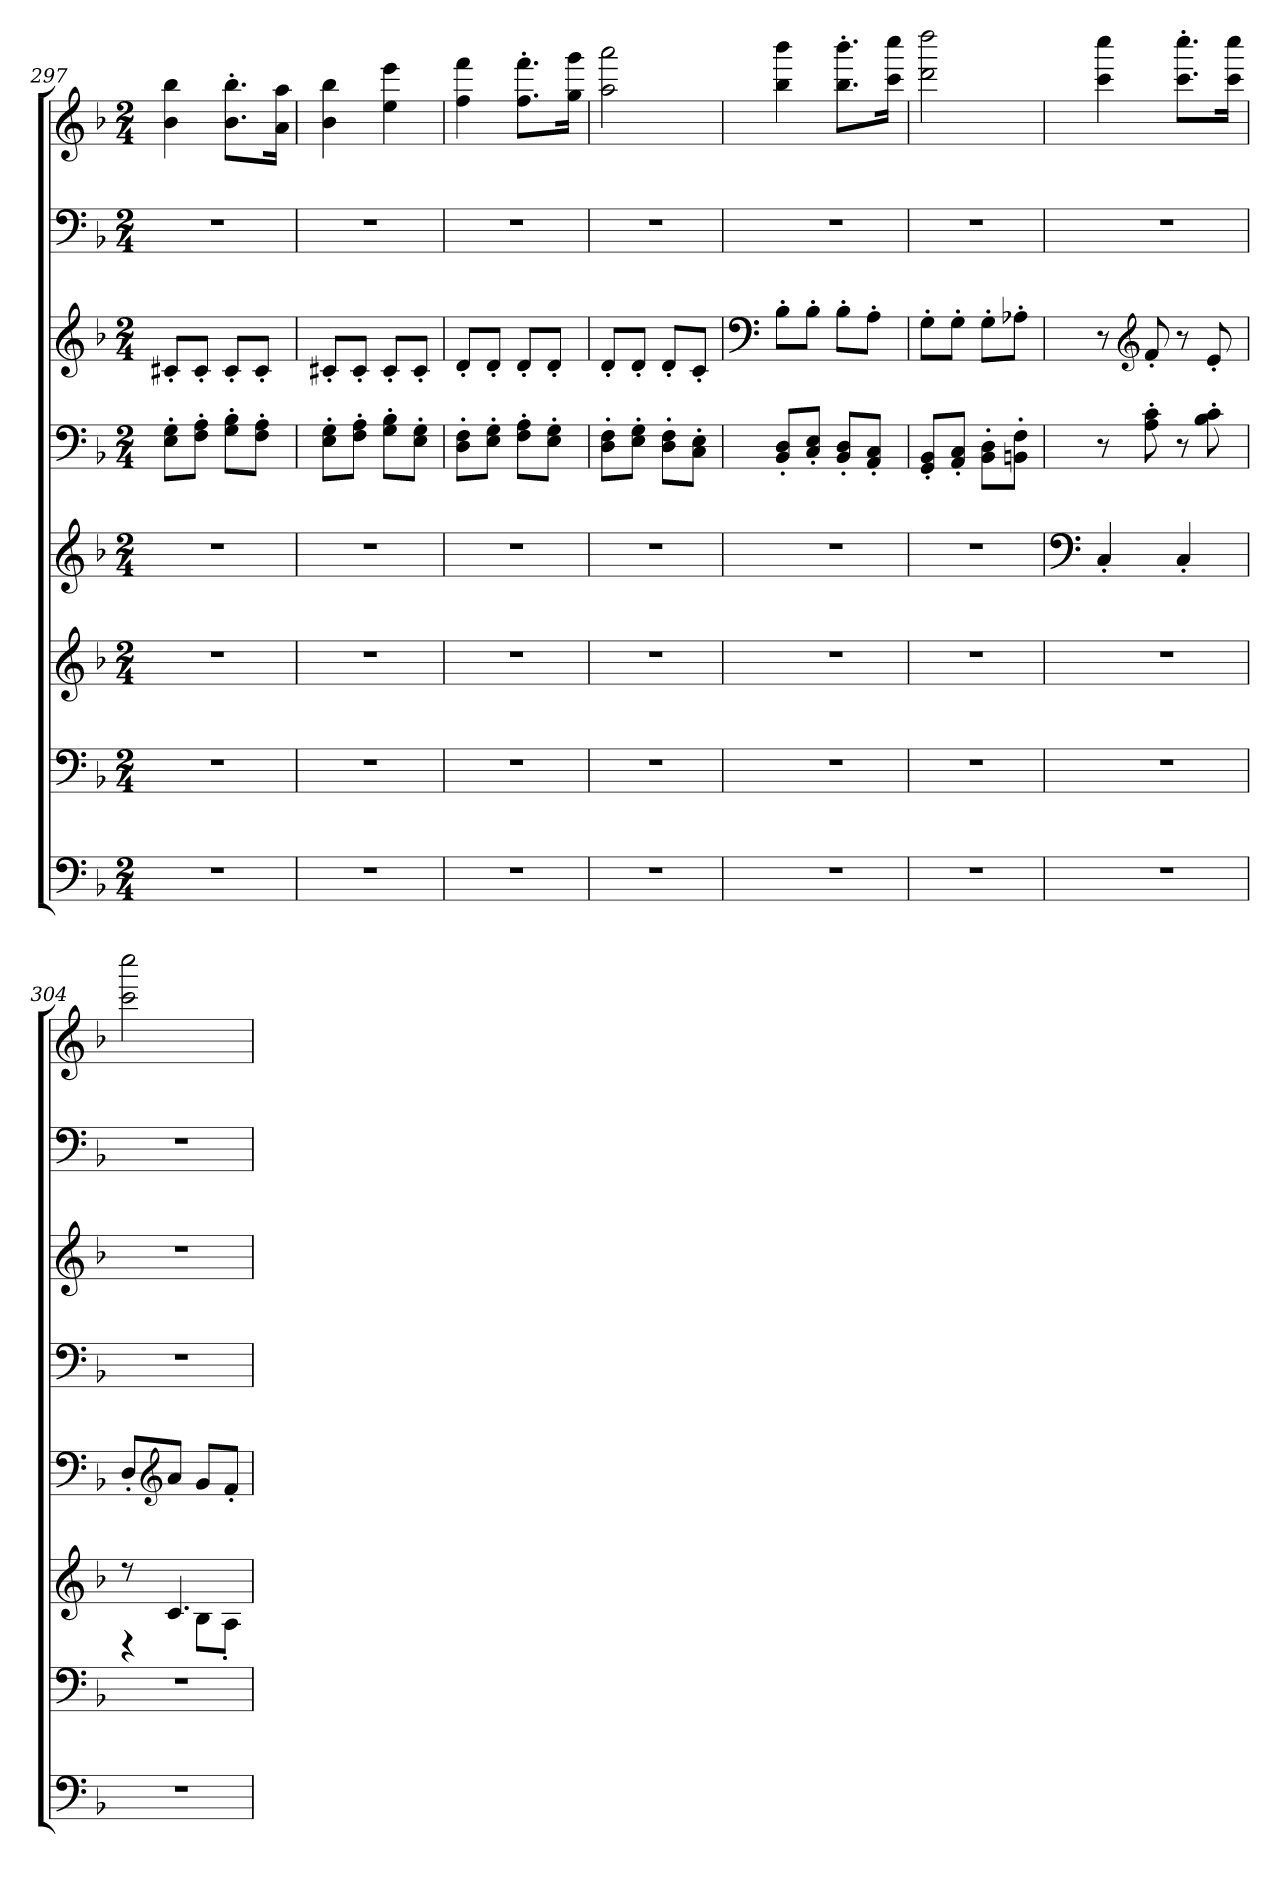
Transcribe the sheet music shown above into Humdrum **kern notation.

**kern	**kern	**kern	**kern	**kern	**kern	**kern	**kern
*part5	*part5	*part4	*part4	*part3	*part3	*part2	*part1
*staff8	*staff7	*staff6	*staff5	*staff4	*staff3	*staff2	*staff1
*clefF4	*clefF4	*clefG2	*clefG2	*clefF4	*clefG2	*clefF4	*clefG2
*k[b-]	*k[b-]	*k[b-]	*k[b-]	*k[b-]	*k[b-]	*k[b-]	*k[b-]
*M2/4	*M2/4	*M2/4	*M2/4	*M2/4	*M2/4	*M2/4	*M2/4
*MM96	*MM96	*MM96	*MM96	*MM96	*MM96	*MM96	*MM96
=297	=297	=297	=297	=297	=297	=297	=297
2r	2r	2r	2r	8E\' 8G\'L	8c#X'/L	2r	4b-\ 4bb-\
.	.	.	.	8F\' 8A\'J	8c#'/J	.	.
.	.	.	.	8G\' 8B-\'L	8c#'/L	.	8.b-\' 8.bb-\'L
.	.	.	.	8F\' 8A\'J	8c#'/J	.	.
.	.	.	.	.	.	.	16a\ 16aa\Jk
=298	=298	=298	=298	=298	=298	=298	=298
2r	2r	2r	2r	8E\' 8G\'L	8c#X'/L	2r	4b-\ 4bb-\
.	.	.	.	8F\' 8A\'J	8c#'/J	.	.
.	.	.	.	8G\' 8B-\'L	8c#'/L	.	4ee\ 4eee\
.	.	.	.	8E\' 8G\'J	8c#'/J	.	.
=299	=299	=299	=299	=299	=299	=299	=299
*	*	*	*	*	*	*	*MM96
2r	2r	2r	2r	8D\' 8F\'L	8d'/L	2r	4ff\ 4fff\
.	.	.	.	8E\' 8G\'J	8d'/J	.	.
.	.	.	.	8F\' 8A\'L	8d'/L	.	8.ff\' 8.fff\'L
.	.	.	.	8E\' 8G\'J	8d'/J	.	.
.	.	.	.	.	.	.	16gg\ 16ggg\Jk
=300	=300	=300	=300	=300	=300	=300	=300
2r	2r	2r	2r	8D\' 8F\'L	8d'/L	2r	2aa\ 2aaa\
.	.	.	.	8E\' 8G\'J	8d'/J	.	.
.	.	.	.	8D\' 8F\'L	8d'/L	.	.
.	.	.	.	8C\' 8E\'J	8c'/J	.	.
=301	=301	=301	=301	=301	=301	=301	=301
*	*	*	*	*	*clefF4	*	*
*	*	*	*	*	*	*	*MM96
2r	2r	2r	2r	8BB-/' 8D/'L	8B-'\L	2r	4bb-\ 4bbb-\
.	.	.	.	8C/' 8E/'J	8B-'\J	.	.
.	.	.	.	8BB-/' 8D/'L	8B-'\L	.	8.bb-\' 8.bbb-\'L
.	.	.	.	8AA/' 8C/'J	8A'\J	.	.
.	.	.	.	.	.	.	16ccc\ 16cccc\Jk
!!LO:PB:g=z
=302	=302	=302	=302	=302	=302	=302	=302
2r	2r	2r	2r	8GG/' 8BB-/'L	8G'\L	2r	2ddd\ 2dddd\
.	.	.	.	8AA/' 8C/'J	8G'\J	.	.
.	.	.	.	8BB-\' 8D\'L	8G'\L	.	.
.	.	.	.	8BBn\' 8F\'J	8A-X'\J	.	.
=303	=303	=303	=303	=303	=303	=303	=303
*	*	*	*clefF4	*	*	*	*
*	*	*	*	*	*	*	*MM96
2r	2r	2r	4C'/	8r	8r	2r	4ccc\ 4cccc\
*	*	*	*	*	*clefG2	*	*
.	.	.	.	8A\' 8c\'	8f'/	.	.
.	.	.	4C'/	8r	8r	.	8.ccc\' 8.cccc\'L
.	.	.	.	8B-\' 8c\'	8e'/	.	.
.	.	.	.	.	.	.	16ccc\ 16cccc\Jk
=304	=304	=304	=304	=304	=304	=304	=304
*	*	*^	*	*	*	*	*
2r	2r	8r	4r	8D'/L	2r	2r	2r	2ccc\ 2cccc\
*	*	*	*	*clefG2	*	*	*	*
.	.	4.c/	.	8a/J	.	.	.	.
.	.	.	8B-\L	8g/L	.	.	.	.
.	.	.	8A'\J	8f'/J	.	.	.	.
*	*	*v	*v	*	*	*	*	*
=	=	=	=	=	=	=	=
*-	*-	*-	*-	*-	*-	*-	*-
